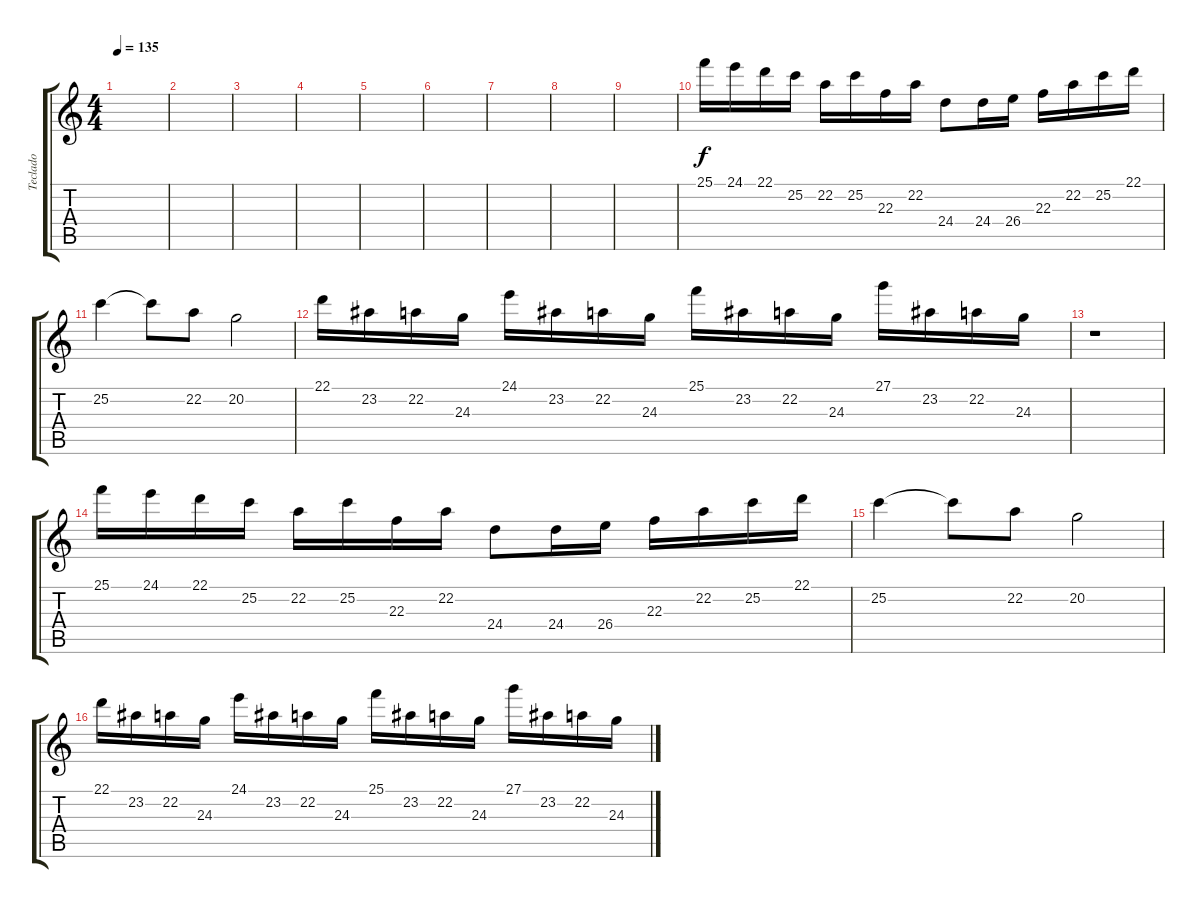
\track ("Teclado" "Teclado") {instrument stringensemble1}
\staff {score tabs}
\tuning (E4 B3 G3 D3 A2 E2) {hide}
\ts (4 4)
\tempo 135
\clef g2
\ks c
|
|
|
|
|
|
|
|
|
25.1.16 24.1.16 22.1.16 25.2.16 22.2.16 25.2.16 22.3.16 22.2.16 24.4.8 24.4.16 26.4.16 22.3.16 22.2.16 25.2.16 22.1.16 |
25.2.4 25.2{t}.8 22.2.8 20.2.2 |
22.1.16 23.2.16 22.2.16 24.3.16 24.1.16 23.2.16 22.2.16 24.3.16 25.1.16 23.2.16 22.2.16 24.3.16 27.1.16 23.2.16 22.2.16 24.3.16 |
r.1 |
25.1.16 24.1.16 22.1.16 25.2.16 22.2.16 25.2.16 22.3.16 22.2.16 24.4.8 24.4.16 26.4.16 22.3.16 22.2.16 25.2.16 22.1.16 |
25.2.4 25.2{t}.8 22.2.8 20.2.2 |
22.1.16 23.2.16 22.2.16 24.3.16 24.1.16 23.2.16 22.2.16 24.3.16 25.1.16 23.2.16 22.2.16 24.3.16 27.1.16 23.2.16 22.2.16 24.3.16
